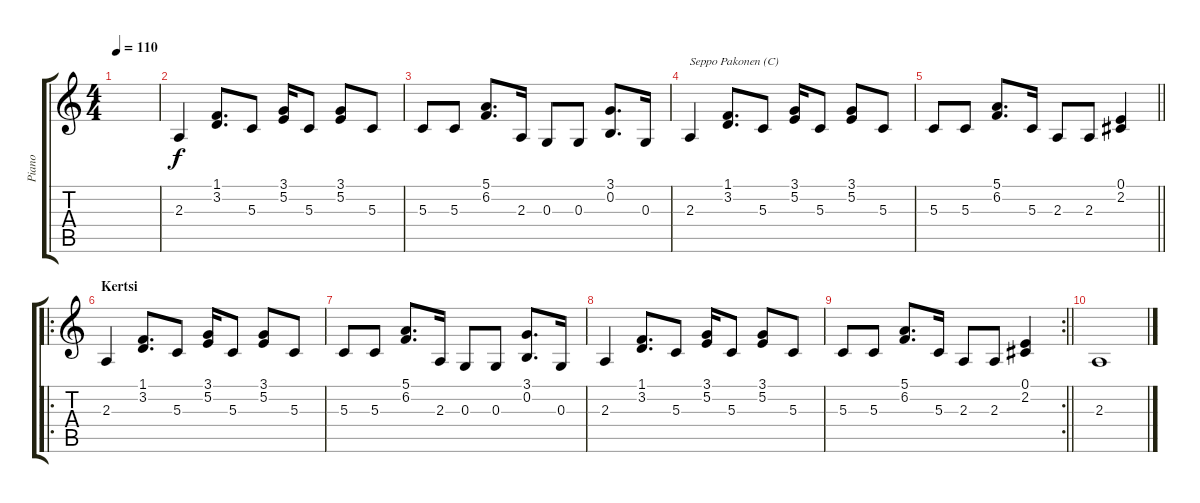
\track ("Piano" "Piano") {instrument electricgrandpiano}
\staff {score tabs}
\tuning (E4 B3 G3 D3 A2 E2) {hide}
\ts (4 4)
\tempo 110
\clef g2
\ks c
|
2.3.4 (1.1 3.2).8{d} 5.3.8 (3.1 5.2).16 5.3.8 (3.1 5.2).8 5.3.8 |
5.3.8 5.3.8 (5.1 6.2).8{d} 2.3.16 0.3.8 0.3.8 (3.1 0.2).8{d} 0.3.16 |
2.3.4{txt "Seppo Pakonen (C)"} (1.1 3.2).8{d} 5.3.8 (3.1 5.2).16 5.3.8 (3.1 5.2).8 5.3.8 |
\barLineRight lightlight
5.3.8 5.3.8 (5.1 6.2).8{d} 5.3.16 2.3.8 2.3.8 (0.1 2.2).4 |
\ro
\section ("" "Kertsi")
2.3.4 (1.1 3.2).8{d} 5.3.8 (3.1 5.2).16 5.3.8 (3.1 5.2).8 5.3.8 |
5.3.8 5.3.8 (5.1 6.2).8{d} 2.3.16 0.3.8 0.3.8 (3.1 0.2).8{d} 0.3.16 |
2.3.4 (1.1 3.2).8{d} 5.3.8 (3.1 5.2).16 5.3.8 (3.1 5.2).8 5.3.8 |
\rc 2
\barLineRight lightlight
5.3.8 5.3.8 (5.1 6.2).8{d} 5.3.16 2.3.8 2.3.8 (0.1 2.2).4 |
2.3.1
